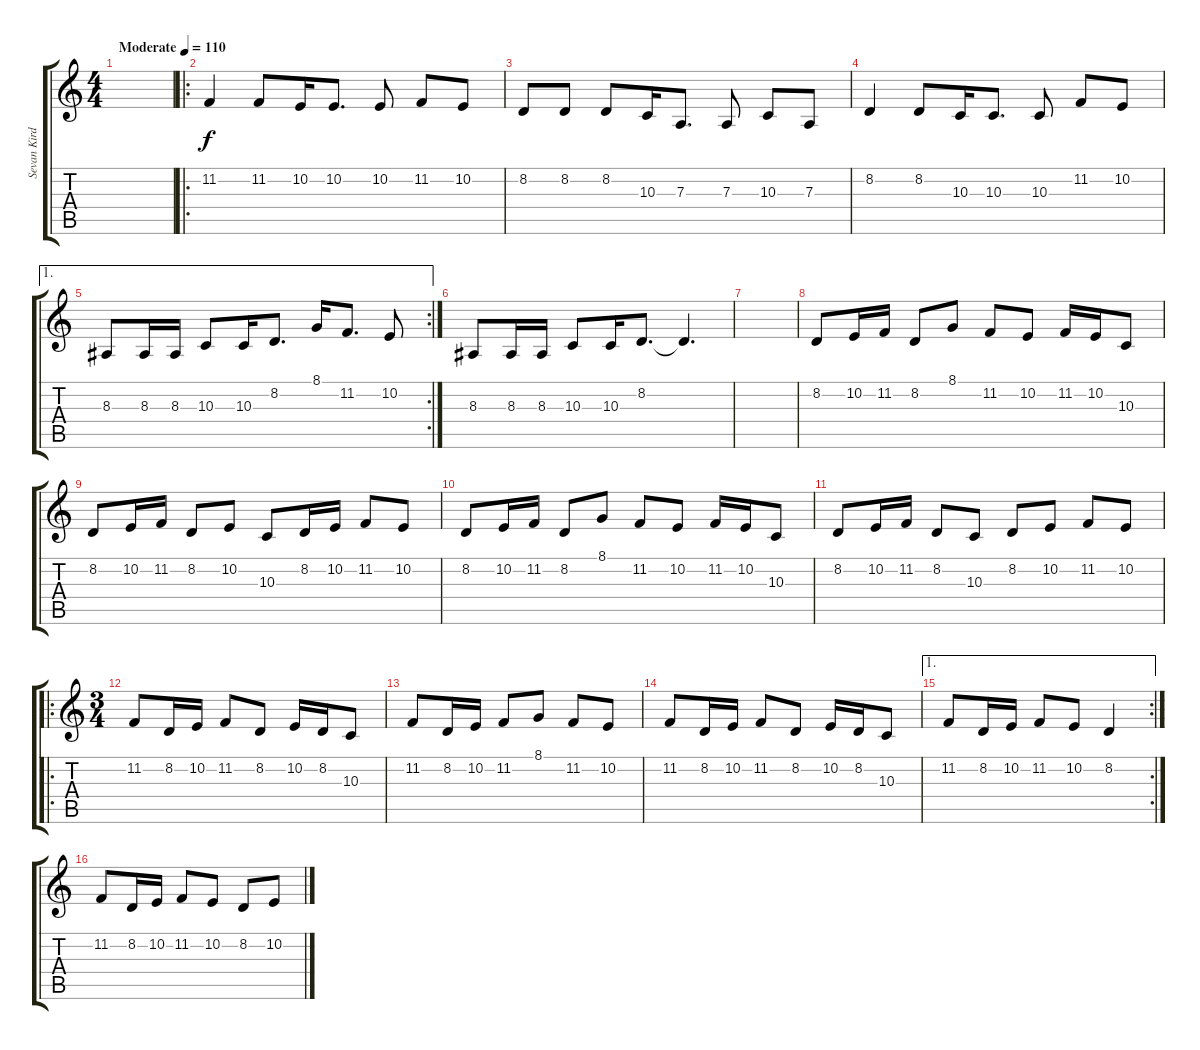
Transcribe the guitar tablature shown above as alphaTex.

\track ("Sevan Kirder" "Sevan Kird") {instrument bagpipe}
\staff {score tabs}
\tuning (B3 Gb3 D3 A2 E2 B1) {hide}
\ts (4 4)
\tempo (110 "Moderate")
\clef g2
\ks c
|
\ro
11.2.4 11.2.8 10.2.16 10.2.8{d} 10.2.8 11.2.8 10.2.8 |
8.2.8 8.2.8 8.2.8 10.3.16 7.3.8{d} 7.3.8 10.3.8 7.3.8 |
8.2.4 8.2.8 10.3.16 10.3.8{d} 10.3.8 11.2.8 10.2.8 |
\ae 1
\rc 2
8.3.8 8.3.16 8.3.16 10.3.8 10.3.16 8.2.8{d} 8.1.16 11.2.8{d} 10.2.8 |
8.3.8 8.3.16 8.3.16 10.3.8 10.3.16 8.2.8{d} 8.2{t}.4{d} |
|
8.2.8 10.2.16 11.2.16 8.2.8 8.1.8 11.2.8 10.2.8 11.2.16 10.2.16 10.3.8 |
8.2.8 10.2.16 11.2.16 8.2.8 10.2.8 10.3.8 8.2.16 10.2.16 11.2.8 10.2.8 |
8.2.8 10.2.16 11.2.16 8.2.8 8.1.8 11.2.8 10.2.8 11.2.16 10.2.16 10.3.8 |
8.2.8 10.2.16 11.2.16 8.2.8 10.3.8 8.2.8 10.2.8 11.2.8 10.2.8 |
\ro
\ts (3 4)
11.2.8 8.2.16 10.2.16 11.2.8 8.2.8 10.2.16 8.2.16 10.3.8 |
11.2.8 8.2.16 10.2.16 11.2.8 8.1.8 11.2.8 10.2.8 |
11.2.8 8.2.16 10.2.16 11.2.8 8.2.8 10.2.16 8.2.16 10.3.8 |
\ae 1
\rc 2
11.2.8 8.2.16 10.2.16 11.2.8 10.2.8 8.2.4 |
11.2.8 8.2.16 10.2.16 11.2.8 10.2.8 8.2.8 10.2.8
